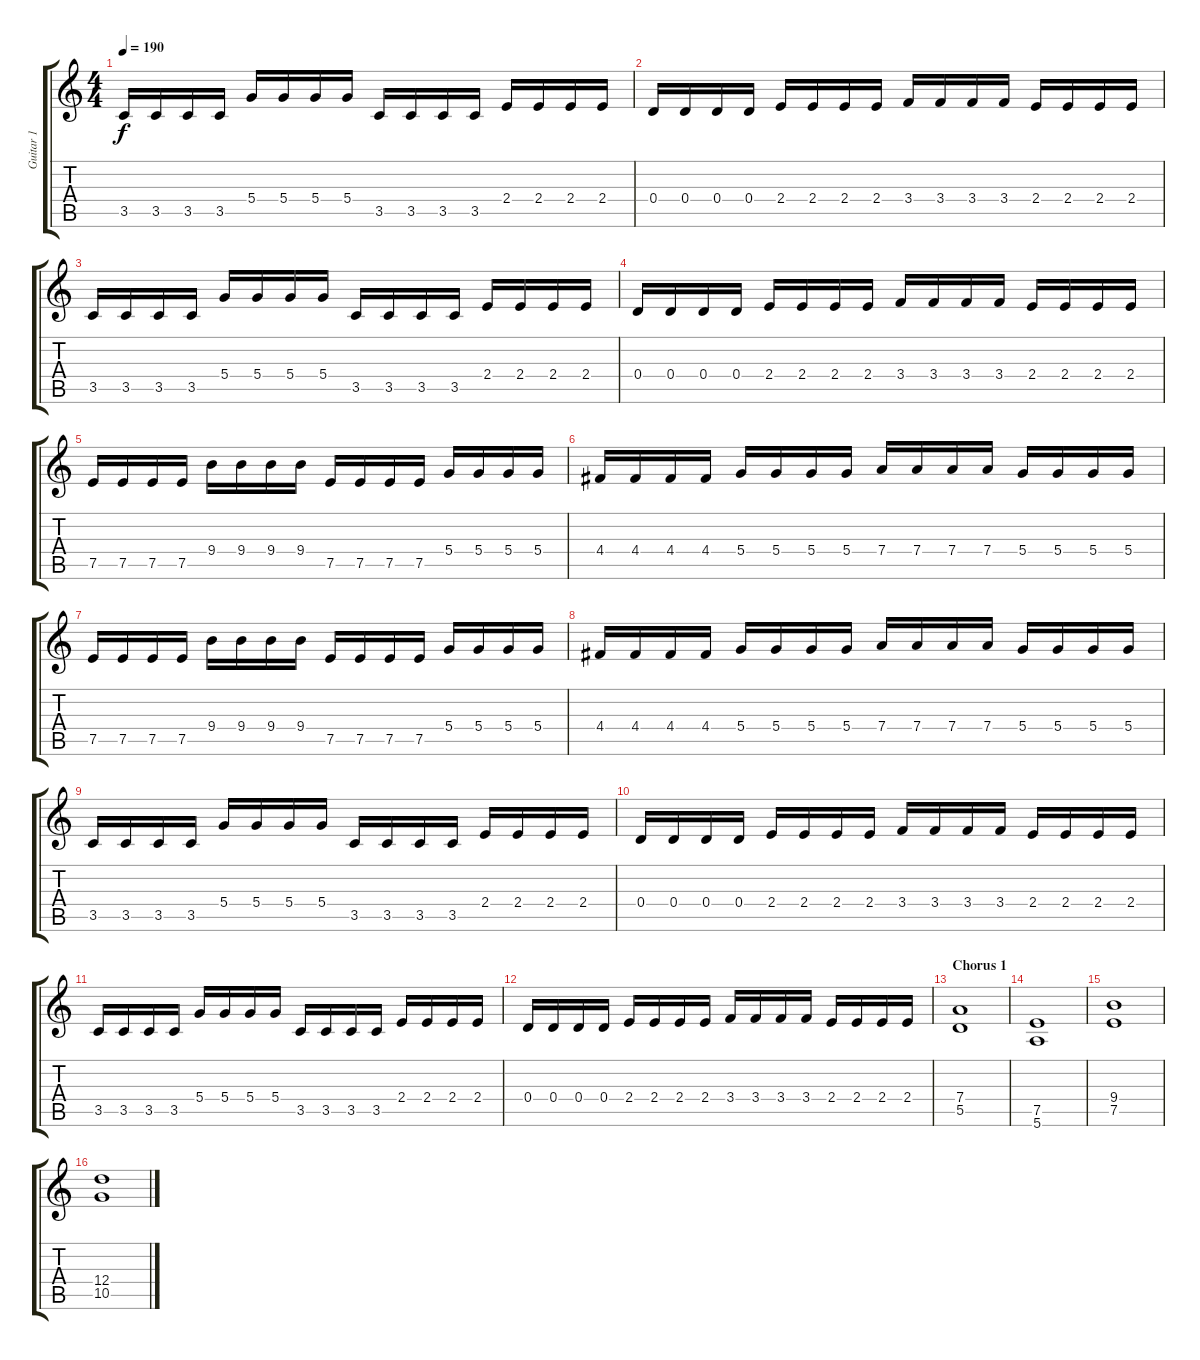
\track ("Guitar 1" "Guitar 1") {instrument distortionguitar}
\staff {score tabs}
\tuning (E4 B3 G3 D3 A2 E2) {hide}
\ts (4 4)
\tempo 190
\clef g2
\ks c
3.5.16{dy f} 3.5.16 3.5.16 3.5.16 5.4.16 5.4.16 5.4.16 5.4.16 3.5.16 3.5.16 3.5.16 3.5.16 2.4.16 2.4.16 2.4.16 2.4.16 |
0.4.16 0.4.16 0.4.16 0.4.16 2.4.16 2.4.16 2.4.16 2.4.16 3.4.16 3.4.16 3.4.16 3.4.16 2.4.16 2.4.16 2.4.16 2.4.16 |
3.5.16 3.5.16 3.5.16 3.5.16 5.4.16 5.4.16 5.4.16 5.4.16 3.5.16 3.5.16 3.5.16 3.5.16 2.4.16 2.4.16 2.4.16 2.4.16 |
0.4.16 0.4.16 0.4.16 0.4.16 2.4.16 2.4.16 2.4.16 2.4.16 3.4.16 3.4.16 3.4.16 3.4.16 2.4.16 2.4.16 2.4.16 2.4.16 |
7.5.16 7.5.16 7.5.16 7.5.16 9.4.16 9.4.16 9.4.16 9.4.16 7.5.16 7.5.16 7.5.16 7.5.16 5.4.16 5.4.16 5.4.16 5.4.16 |
4.4.16 4.4.16 4.4.16 4.4.16 5.4.16 5.4.16 5.4.16 5.4.16 7.4.16 7.4.16 7.4.16 7.4.16 5.4.16 5.4.16 5.4.16 5.4.16 |
7.5.16 7.5.16 7.5.16 7.5.16 9.4.16 9.4.16 9.4.16 9.4.16 7.5.16 7.5.16 7.5.16 7.5.16 5.4.16 5.4.16 5.4.16 5.4.16 |
4.4.16 4.4.16 4.4.16 4.4.16 5.4.16 5.4.16 5.4.16 5.4.16 7.4.16 7.4.16 7.4.16 7.4.16 5.4.16 5.4.16 5.4.16 5.4.16 |
3.5.16 3.5.16 3.5.16 3.5.16 5.4.16 5.4.16 5.4.16 5.4.16 3.5.16 3.5.16 3.5.16 3.5.16 2.4.16 2.4.16 2.4.16 2.4.16 |
0.4.16 0.4.16 0.4.16 0.4.16 2.4.16 2.4.16 2.4.16 2.4.16 3.4.16 3.4.16 3.4.16 3.4.16 2.4.16 2.4.16 2.4.16 2.4.16 |
3.5.16 3.5.16 3.5.16 3.5.16 5.4.16 5.4.16 5.4.16 5.4.16 3.5.16 3.5.16 3.5.16 3.5.16 2.4.16 2.4.16 2.4.16 2.4.16 |
0.4.16 0.4.16 0.4.16 0.4.16 2.4.16 2.4.16 2.4.16 2.4.16 3.4.16 3.4.16 3.4.16 3.4.16 2.4.16 2.4.16 2.4.16 2.4.16 |
\section ("" "Chorus 1")
(7.4 5.5).1 |
(7.5 5.6).1 |
(9.4 7.5).1 |
(12.4 10.5).1
